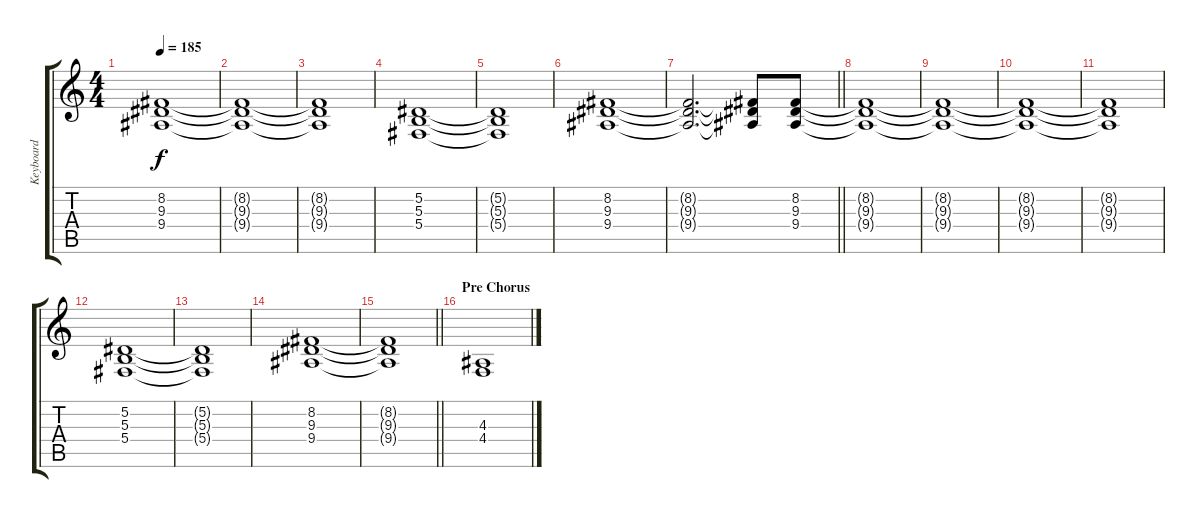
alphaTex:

\track ("Keyboard" "Keyboard") {instrument pad4choir}
\staff {score tabs}
\tuning (Eb4 Bb3 Gb3 Db3 Ab2 Eb2) {hide}
\ts (4 4)
\tempo 185
\clef g2
\ks c
(8.2{t} 9.3{t} 9.4{t}).1{dy f} |
(8.2{t} 9.3{t} 9.4{t}).1 |
(8.2{t} 9.3{t} 9.4{t}).1 |
(5.2 5.3 5.4).1 |
(5.2{t} 5.3{t} 5.4{t}).1 |
(8.2 9.3 9.4).1 |
\barLineRight lightlight
(8.2{t} 9.3{t} 9.4{t}).2{d} (8.2{t} 9.3{t} 9.4{t}).8 (8.2 9.3 9.4).8 |
(8.2{t} 9.3{t} 9.4{t}).1 |
(8.2{t} 9.3{t} 9.4{t}).1 |
(8.2{t} 9.3{t} 9.4{t}).1 |
(8.2{t} 9.3{t} 9.4{t}).1 |
(5.2 5.3 5.4).1 |
(5.2{t} 5.3{t} 5.4{t}).1 |
(8.2 9.3 9.4).1 |
\barLineRight lightlight
(8.2{t} 9.3{t} 9.4{t}).1 |
\section ("" "Pre Chorus")
(4.3 4.4).1{volume 5 instrument pad4choir}
